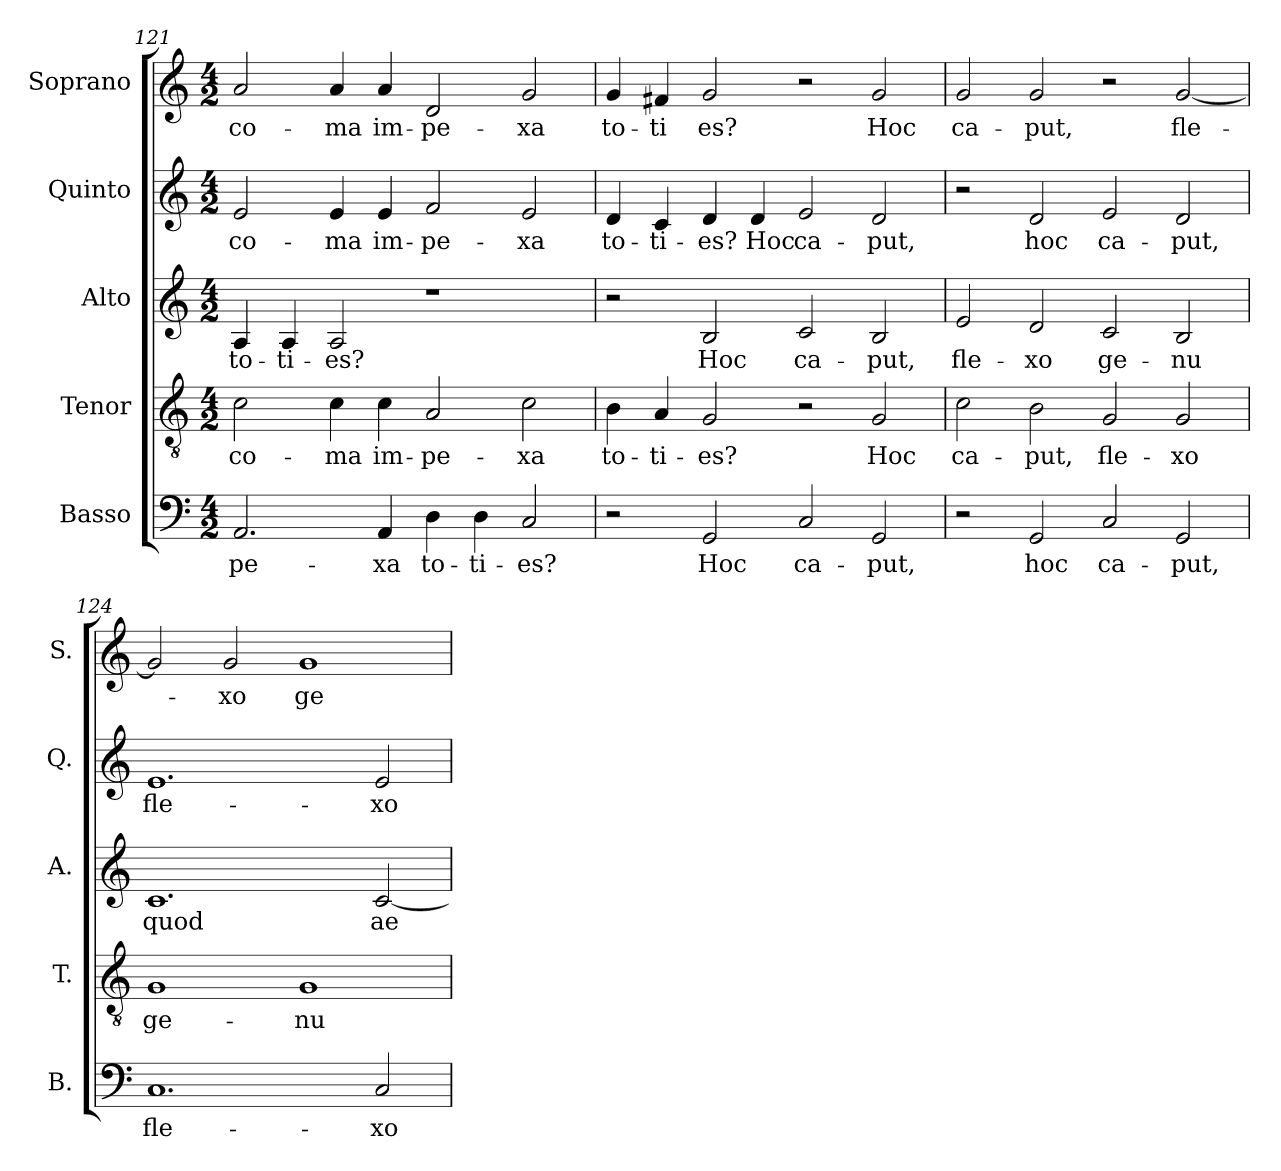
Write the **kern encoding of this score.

**kern	**text	**kern	**text	**kern	**text	**kern	**text	**kern	**text
*part5	*part5	*part4	*part4	*part3	*part3	*part2	*part2	*part1	*part1
*staff5	*staff5	*staff4	*staff4	*staff3	*staff3	*staff2	*staff2	*staff1	*staff1
*I"Basso	*	*I"Tenor	*	*I"Alto	*	*I"Quinto	*	*I"Soprano	*
*I'B.	*	*I'T.	*	*I'A.	*	*I'Q.	*	*I'S.	*
*clefF4	*	*clefGv2	*	*clefG2	*	*clefG2	*	*clefG2	*
*	*	*ITrd7c12	*	*	*	*	*	*	*
*k[]	*	*k[]	*	*k[]	*	*k[]	*	*k[]	*
*C:	*	*C:	*	*C:	*	*C:	*	*C:	*
*M4/2	*	*M4/2	*	*M4/2	*	*M4/2	*	*M4/2	*
=121	=121	=121	=121	=121	=121	=121	=121	=121	=121
!	!LO:LY:b:color=#000000	!	!	!	!	!	!	!	!
!	!	!	!LO:LY:b:color=#000000	!	!	!	!	!	!
!	!	!	!	!	!LO:LY:b:color=#000000	!	!	!	!
!	!	!	!	!	!	!	!LO:LY:b:color=#000000	!	!
!	!	!	!	!	!	!	!	!	!LO:LY:b:color=#000000
2.AAi/	-pe-	2Ci\	co-	4Ai/	to-	2ei/	co-	2ai/	co-
!	!	!	!	!	!LO:LY:b:color=#000000	!	!	!	!
.	.	.	.	4Ai/	-ti-	.	.	.	.
!	!	!	!LO:LY:b:color=#000000	!	!	!	!	!	!
!	!	!	!	!	!LO:LY:b:color=#000000	!	!	!	!
!	!	!	!	!	!	!	!LO:LY:b:color=#000000	!	!
!	!	!	!	!	!	!	!	!	!LO:LY:b:color=#000000
.	.	4Ci\	-ma	2Ai/	-es?	4ei/	-ma	4ai/	-ma
!	!LO:LY:b:color=#000000	!	!	!	!	!	!	!	!
!	!	!	!LO:LY:b:color=#000000	!	!	!	!	!	!
!	!	!	!	!	!	!	!LO:LY:b:color=#000000	!	!
!	!	!	!	!	!	!	!	!	!LO:LY:b:color=#000000
4AAi/	-xa	4Ci\	im-	.	.	4ei/	im-	4ai/	im-
!	!LO:LY:b:color=#000000	!	!	!	!	!	!	!	!
!	!	!	!LO:LY:b:color=#000000	!	!	!	!	!	!
!	!	!	!	!	!	!	!LO:LY:b:color=#000000	!	!
!	!	!	!	!	!	!	!	!	!LO:LY:b:color=#000000
4Di\	to-	2AAi/	-pe-	1r	.	2fi/	-pe-	2di/	-pe-
!	!LO:LY:b:color=#000000	!	!	!	!	!	!	!	!
4Di\	-ti-	.	.	.	.	.	.	.	.
!	!LO:LY:b:color=#000000	!	!	!	!	!	!	!	!
!	!	!	!LO:LY:b:color=#000000	!	!	!	!	!	!
!	!	!	!	!	!	!	!LO:LY:b:color=#000000	!	!
!	!	!	!	!	!	!	!	!	!LO:LY:b:color=#000000
2Ci/	-es?	2Ci\	-xa	.	.	2ei/	-xa	2gi/	-xa
=122	=122	=122	=122	=122	=122	=122	=122	=122	=122
!	!	!	!LO:LY:b:color=#000000	!	!	!	!	!	!
!	!	!	!	!	!	!	!LO:LY:b:color=#000000	!	!
!	!	!	!	!	!	!	!	!	!LO:LY:b:color=#000000
2r	.	4BBi\	to-	2r	.	4di/	to-	4gi/	to-
!	!	!	!LO:LY:b:color=#000000	!	!	!	!	!	!
!	!	!	!	!	!	!	!LO:LY:b:color=#000000	!	!
!	!	!	!	!	!	!	!	!	!LO:LY:b:color=#000000
.	.	4AAi/	-ti-	.	.	4ci/	-ti-	4f#Xi/	-ti
!	!LO:LY:b:color=#000000	!	!	!	!	!	!	!	!
!	!	!	!LO:LY:b:color=#000000	!	!	!	!	!	!
!	!	!	!	!	!LO:LY:b:color=#000000	!	!	!	!
!	!	!	!	!	!	!	!LO:LY:b:color=#000000	!	!
!	!	!	!	!	!	!	!	!	!LO:LY:b:color=#000000
2GGi/	Hoc	2GGi/	-es?	2Bi/	Hoc	4di/	-es?	2gi/	es?
!	!	!	!	!	!	!	!LO:LY:b:color=#000000	!	!
.	.	.	.	.	.	4di/	Hoc	.	.
!	!LO:LY:b:color=#000000	!	!	!	!	!	!	!	!
!	!	!	!	!	!LO:LY:b:color=#000000	!	!	!	!
!	!	!	!	!	!	!	!LO:LY:b:color=#000000	!	!
2Ci/	ca-	2r	.	2ci/	ca-	2ei/	ca-	2r	.
!	!LO:LY:b:color=#000000	!	!	!	!	!	!	!	!
!	!	!	!LO:LY:b:color=#000000	!	!	!	!	!	!
!	!	!	!	!	!LO:LY:b:color=#000000	!	!	!	!
!	!	!	!	!	!	!	!LO:LY:b:color=#000000	!	!
!	!	!	!	!	!	!	!	!	!LO:LY:b:color=#000000
2GGi/	-put,	2GGi/	Hoc	2Bi/	-put,	2di/	-put,	2gi/	Hoc
=123	=123	=123	=123	=123	=123	=123	=123	=123	=123
!	!	!	!LO:LY:b:color=#000000	!	!	!	!	!	!
!	!	!	!	!	!LO:LY:b:color=#000000	!	!	!	!
!	!	!	!	!	!	!	!	!	!LO:LY:b:color=#000000
2r	.	2Ci\	ca-	2ei/	fle-	2r	.	2gi/	ca-
!	!LO:LY:b:color=#000000	!	!	!	!	!	!	!	!
!	!	!	!LO:LY:b:color=#000000	!	!	!	!	!	!
!	!	!	!	!	!LO:LY:b:color=#000000	!	!	!	!
!	!	!	!	!	!	!	!LO:LY:b:color=#000000	!	!
!	!	!	!	!	!	!	!	!	!LO:LY:b:color=#000000
2GGi/	hoc	2BBi\	-put,	2di/	-xo	2di/	hoc	2gi/	-put,
!	!LO:LY:b:color=#000000	!	!	!	!	!	!	!	!
!	!	!	!LO:LY:b:color=#000000	!	!	!	!	!	!
!	!	!	!	!	!LO:LY:b:color=#000000	!	!	!	!
!	!	!	!	!	!	!	!LO:LY:b:color=#000000	!	!
2Ci/	ca-	2GGi/	fle-	2ci/	ge-	2ei/	ca-	2r	.
!	!LO:LY:b:color=#000000	!	!	!	!	!	!	!	!
!	!	!	!LO:LY:b:color=#000000	!	!	!	!	!	!
!	!	!	!	!	!LO:LY:b:color=#000000	!	!	!	!
!	!	!	!	!	!	!	!LO:LY:b:color=#000000	!	!
!	!	!	!	!	!	!	!	!	!LO:LY:b:color=#000000
2GGi/	-put,	2GGi/	-xo	2Bi/	-nu	2di/	-put,	[2gi/	fle-
=124	=124	=124	=124	=124	=124	=124	=124	=124	=124
!	!LO:LY:b:color=#000000	!	!	!	!	!	!	!	!
!	!	!	!LO:LY:b:color=#000000	!	!	!	!	!	!
!	!	!	!	!	!LO:LY:b:color=#000000	!	!	!	!
!	!	!	!	!	!	!	!LO:LY:b:color=#000000	!	!
1.Ci	fle-	1GGi	ge-	1.ci	quod	1.ei	fle-	2gi/]	.
!	!	!	!	!	!	!	!	!	!LO:LY:b:color=#000000
.	.	.	.	.	.	.	.	2gi/	-xo
!	!	!	!LO:LY:b:color=#000000	!	!	!	!	!	!
!	!	!	!	!	!	!	!	!	!LO:LY:b:color=#000000
.	.	1GGi	-nu	.	.	.	.	1gi	ge-
!	!LO:LY:b:color=#000000	!	!	!	!	!	!	!	!
!	!	!	!	!	!LO:LY:b:color=#000000	!	!	!	!
!	!	!	!	!	!	!	!LO:LY:b:color=#000000	!	!
2Ci/	-xo	.	.	[2ci/	ae-	2ei/	-xo	.	.
=	=	=	=	=	=	=	=	=	=
*-	*-	*-	*-	*-	*-	*-	*-	*-	*-
